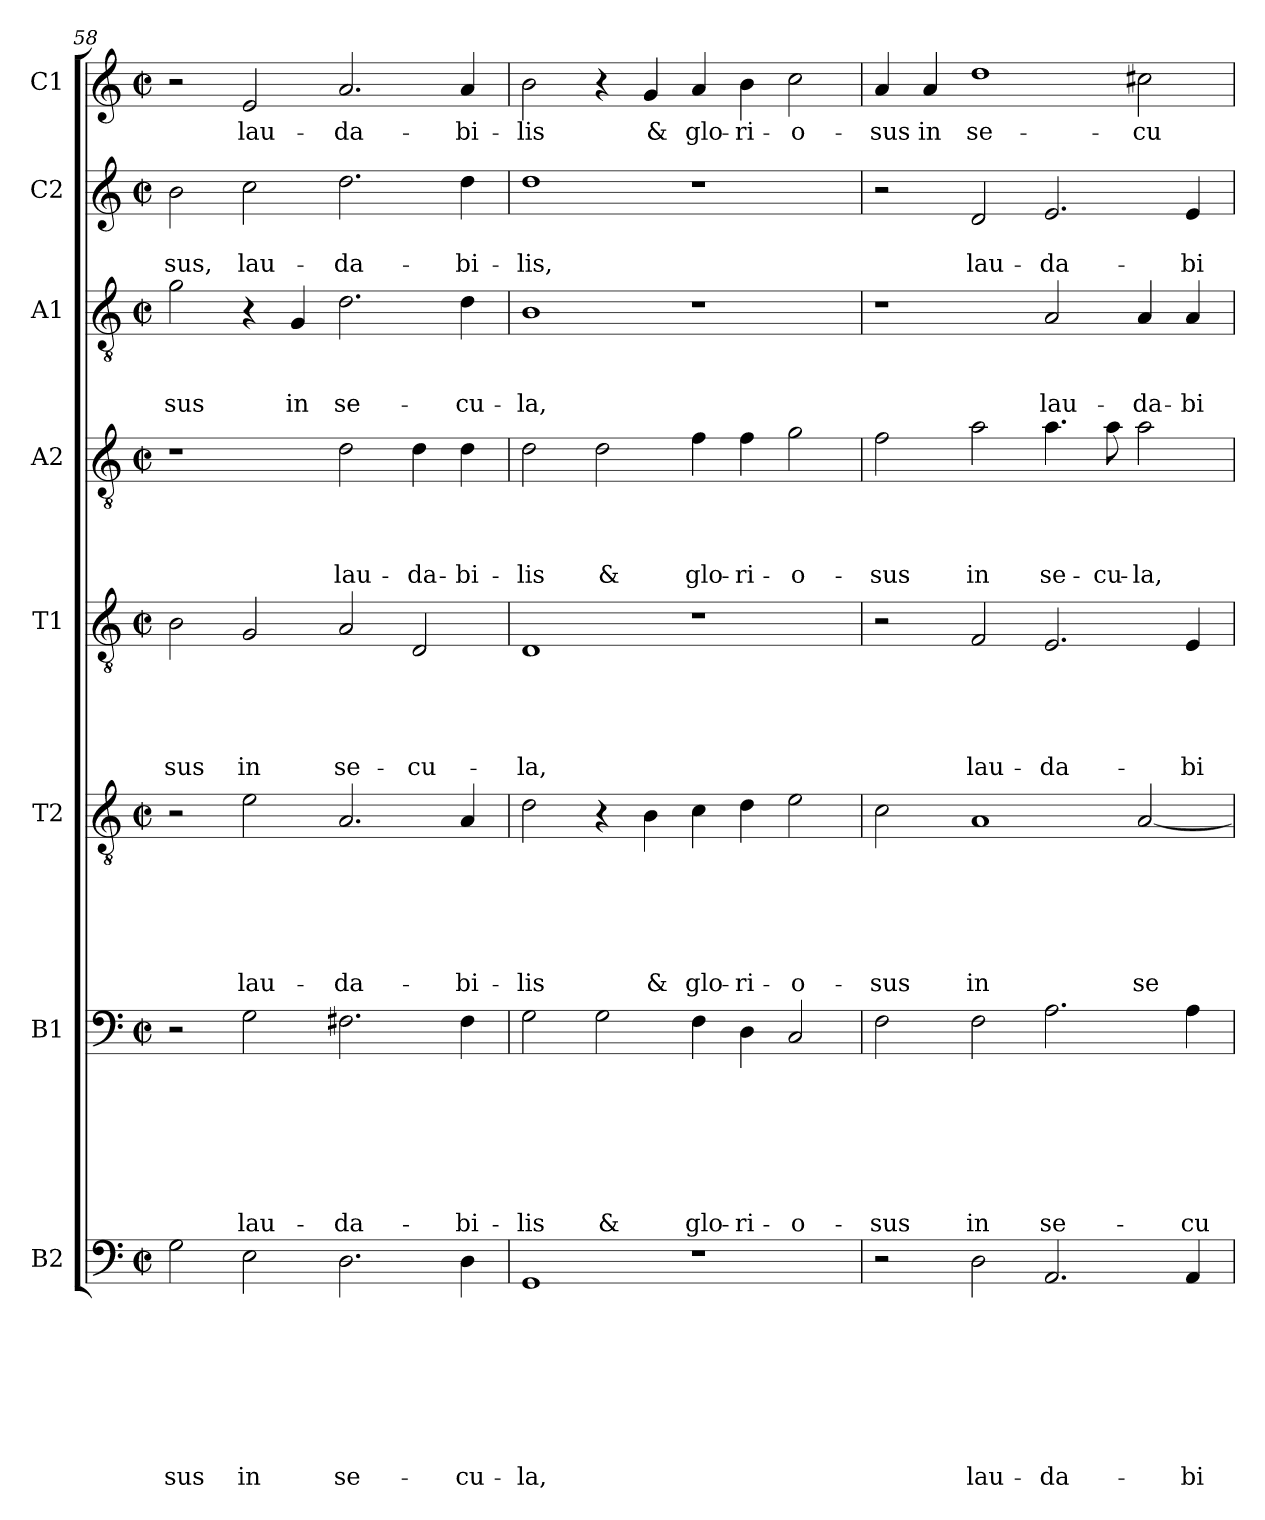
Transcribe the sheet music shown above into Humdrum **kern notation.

**kern	**text	**text	**text	**text	**text	**text	**text	**text	**kern	**text	**text	**text	**text	**text	**text	**text	**kern	**text	**text	**text	**text	**text	**text	**kern	**text	**text	**text	**text	**text	**kern	**text	**text	**text	**text	**kern	**text	**text	**text	**kern	**text	**text	**kern	**text
*part8	*part8	*part8	*part8	*part8	*part8	*part8	*part8	*part8	*part7	*part7	*part7	*part7	*part7	*part7	*part7	*part7	*part6	*part6	*part6	*part6	*part6	*part6	*part6	*part5	*part5	*part5	*part5	*part5	*part5	*part4	*part4	*part4	*part4	*part4	*part3	*part3	*part3	*part3	*part2	*part2	*part2	*part1	*part1
*staff8	*staff8	*staff8	*staff8	*staff8	*staff8	*staff8	*staff8	*staff8	*staff7	*staff7	*staff7	*staff7	*staff7	*staff7	*staff7	*staff7	*staff6	*staff6	*staff6	*staff6	*staff6	*staff6	*staff6	*staff5	*staff5	*staff5	*staff5	*staff5	*staff5	*staff4	*staff4	*staff4	*staff4	*staff4	*staff3	*staff3	*staff3	*staff3	*staff2	*staff2	*staff2	*staff1	*staff1
*I"B2	*	*	*	*	*	*	*	*	*I"B1	*	*	*	*	*	*	*	*I"T2	*	*	*	*	*	*	*I"T1	*	*	*	*	*	*I"A2	*	*	*	*	*I"A1	*	*	*	*I"C2	*	*	*I"C1	*
*clefF4	*	*	*	*	*	*	*	*	*clefF4	*	*	*	*	*	*	*	*clefGv2	*	*	*	*	*	*	*clefGv2	*	*	*	*	*	*clefGv2	*	*	*	*	*clefGv2	*	*	*	*clefG2	*	*	*clefG2	*
*k[]	*	*	*	*	*	*	*	*	*k[]	*	*	*	*	*	*	*	*k[]	*	*	*	*	*	*	*k[]	*	*	*	*	*	*k[]	*	*	*	*	*k[]	*	*	*	*k[]	*	*	*k[]	*
*C:	*	*	*	*	*	*	*	*	*C:	*	*	*	*	*	*	*	*C:	*	*	*	*	*	*	*C:	*	*	*	*	*	*C:	*	*	*	*	*C:	*	*	*	*C:	*	*	*C:	*
*M2/2	*	*	*	*	*	*	*	*	*M2/2	*	*	*	*	*	*	*	*M2/2	*	*	*	*	*	*	*M2/2	*	*	*	*	*	*M2/2	*	*	*	*	*M2/2	*	*	*	*M2/2	*	*	*M2/2	*
*met(c|)	*	*	*	*	*	*	*	*	*met(c|)	*	*	*	*	*	*	*	*met(c|)	*	*	*	*	*	*	*met(c|)	*	*	*	*	*	*met(c|)	*	*	*	*	*met(c|)	*	*	*	*met(c|)	*	*	*met(c|)	*
=58	=58	=58	=58	=58	=58	=58	=58	=58	=58	=58	=58	=58	=58	=58	=58	=58	=58	=58	=58	=58	=58	=58	=58	=58	=58	=58	=58	=58	=58	=58	=58	=58	=58	=58	=58	=58	=58	=58	=58	=58	=58	=58	=58
!	!	!	!	!	!	!	!	!LO:LY:b	!	!	!	!	!	!	!	!	!	!	!	!	!	!	!	!	!	!	!	!	!LO:LY:b	!	!	!	!	!	!	!	!	!LO:LY:b	!	!	!LO:LY:b	!	!
2G\	.	.	.	.	.	.	.	-sus	2r	.	.	.	.	.	.	.	2r	.	.	.	.	.	.	2B\	.	.	.	.	-sus	1r	.	.	.	.	2g\	.	.	-sus	2b\	.	-sus,	2r	.
!	!	!	!	!	!	!	!	!LO:LY:b	!	!	!	!	!	!	!	!LO:LY:b	!	!	!	!	!	!	!LO:LY:b	!	!	!	!	!	!LO:LY:b	!	!	!	!	!	!	!	!	!	!	!	!LO:LY:b	!	!LO:LY:b
2E\	.	.	.	.	.	.	.	in	2G\	.	.	.	.	.	.	lau-	2e\	.	.	.	.	.	lau-	2G/	.	.	.	.	in	.	.	.	.	.	4r	.	.	.	2cc\	.	lau-	2e/	lau-
!	!	!	!	!	!	!	!	!	!	!	!	!	!	!	!	!	!	!	!	!	!	!	!	!	!	!	!	!	!	!	!	!	!	!	!	!	!	!LO:LY:b	!	!	!	!	!
.	.	.	.	.	.	.	.	.	.	.	.	.	.	.	.	.	.	.	.	.	.	.	.	.	.	.	.	.	.	.	.	.	.	.	4G/	.	.	in	.	.	.	.	.
!	!	!	!	!	!	!	!	!LO:LY:b	!	!	!	!	!	!	!	!LO:LY:b	!	!	!	!	!	!	!LO:LY:b	!	!	!	!	!	!LO:LY:b	!	!	!	!	!LO:LY:b	!	!	!	!LO:LY:b	!	!	!LO:LY:b	!	!LO:LY:b
2.D\	.	.	.	.	.	.	.	se-	2.F#X\	.	.	.	.	.	.	-da-	2.A/	.	.	.	.	.	-da-	2A/	.	.	.	.	se-	2d\	.	.	.	lau-	2.d\	.	.	se-	2.dd\	.	-da-	2.a/	-da-
!	!	!	!	!	!	!	!	!	!	!	!	!	!	!	!	!	!	!	!	!	!	!	!	!	!	!	!	!	!LO:LY:b	!	!	!	!	!LO:LY:b	!	!	!	!	!	!	!	!	!
.	.	.	.	.	.	.	.	.	.	.	.	.	.	.	.	.	.	.	.	.	.	.	.	2D/	.	.	.	.	-cu-	4d\	.	.	.	-da-	.	.	.	.	.	.	.	.	.
!	!	!	!	!	!	!	!	!LO:LY:b	!	!	!	!	!	!	!	!LO:LY:b	!	!	!	!	!	!	!LO:LY:b	!	!	!	!	!	!	!	!	!	!	!LO:LY:b	!	!	!	!LO:LY:b	!	!	!LO:LY:b	!	!LO:LY:b
4D\	.	.	.	.	.	.	.	-cu-	4F#\	.	.	.	.	.	.	-bi-	4A/	.	.	.	.	.	-bi-	.	.	.	.	.	.	4d\	.	.	.	-bi-	4d\	.	.	-cu-	4dd\	.	-bi-	4a/	-bi-
!!LO:LB:g=z
=59	=59	=59	=59	=59	=59	=59	=59	=59	=59	=59	=59	=59	=59	=59	=59	=59	=59	=59	=59	=59	=59	=59	=59	=59	=59	=59	=59	=59	=59	=59	=59	=59	=59	=59	=59	=59	=59	=59	=59	=59	=59	=59	=59
!	!	!	!	!	!	!	!	!LO:LY:b	!	!	!	!	!	!	!	!LO:LY:b	!	!	!	!	!	!	!LO:LY:b	!	!	!	!	!	!LO:LY:b	!	!	!	!	!LO:LY:b	!	!	!	!LO:LY:b	!	!	!LO:LY:b	!	!LO:LY:b
1GG	.	.	.	.	.	.	.	-la,	2G\	.	.	.	.	.	.	-lis	2d\	.	.	.	.	.	-lis	1D	.	.	.	.	-la,	2d\	.	.	.	-lis	1B	.	.	-la,	1dd	.	-lis,	2b\	-lis
!	!	!	!	!	!	!	!	!	!	!	!	!	!	!	!	!LO:LY:b	!	!	!	!	!	!	!	!	!	!	!	!	!	!	!	!	!	!LO:LY:b	!	!	!	!	!	!	!	!	!
.	.	.	.	.	.	.	.	.	2G\	.	.	.	.	.	.	&	4r	.	.	.	.	.	.	.	.	.	.	.	.	2d\	.	.	.	&	.	.	.	.	.	.	.	4r	.
!	!	!	!	!	!	!	!	!	!	!	!	!	!	!	!	!	!	!	!	!	!	!	!LO:LY:b	!	!	!	!	!	!	!	!	!	!	!	!	!	!	!	!	!	!	!	!LO:LY:b
.	.	.	.	.	.	.	.	.	.	.	.	.	.	.	.	.	4B\	.	.	.	.	.	&	.	.	.	.	.	.	.	.	.	.	.	.	.	.	.	.	.	.	4g/	&
!	!	!	!	!	!	!	!	!	!	!	!	!	!	!	!	!LO:LY:b	!	!	!	!	!	!	!LO:LY:b	!	!	!	!	!	!	!	!	!	!	!LO:LY:b	!	!	!	!	!	!	!	!	!LO:LY:b
1r	.	.	.	.	.	.	.	.	4F\	.	.	.	.	.	.	glo-	4c\	.	.	.	.	.	glo-	1r	.	.	.	.	.	4f\	.	.	.	glo-	1r	.	.	.	1r	.	.	4a/	glo-
!	!	!	!	!	!	!	!	!	!	!	!	!	!	!	!	!LO:LY:b	!	!	!	!	!	!	!LO:LY:b	!	!	!	!	!	!	!	!	!	!	!LO:LY:b	!	!	!	!	!	!	!	!	!LO:LY:b
.	.	.	.	.	.	.	.	.	4D\	.	.	.	.	.	.	-ri-	4d\	.	.	.	.	.	-ri-	.	.	.	.	.	.	4f\	.	.	.	-ri-	.	.	.	.	.	.	.	4b\	-ri-
!	!	!	!	!	!	!	!	!	!	!	!	!	!	!	!	!LO:LY:b	!	!	!	!	!	!	!LO:LY:b	!	!	!	!	!	!	!	!	!	!	!LO:LY:b	!	!	!	!	!	!	!	!	!LO:LY:b
.	.	.	.	.	.	.	.	.	2C/	.	.	.	.	.	.	-o-	2e\	.	.	.	.	.	-o-	.	.	.	.	.	.	2g\	.	.	.	-o-	.	.	.	.	.	.	.	2cc\	-o-
=60	=60	=60	=60	=60	=60	=60	=60	=60	=60	=60	=60	=60	=60	=60	=60	=60	=60	=60	=60	=60	=60	=60	=60	=60	=60	=60	=60	=60	=60	=60	=60	=60	=60	=60	=60	=60	=60	=60	=60	=60	=60	=60	=60
!	!	!	!	!	!	!	!	!	!	!	!	!	!	!	!	!LO:LY:b	!	!	!	!	!	!	!LO:LY:b	!	!	!	!	!	!	!	!	!	!	!LO:LY:b	!	!	!	!	!	!	!	!	!LO:LY:b
2r	.	.	.	.	.	.	.	.	2F\	.	.	.	.	.	.	-sus	2c\	.	.	.	.	.	-sus	2r	.	.	.	.	.	2f\	.	.	.	-sus	1r	.	.	.	2r	.	.	4a/	-sus
!	!	!	!	!	!	!	!	!	!	!	!	!	!	!	!	!	!	!	!	!	!	!	!	!	!	!	!	!	!	!	!	!	!	!	!	!	!	!	!	!	!	!	!LO:LY:b
.	.	.	.	.	.	.	.	.	.	.	.	.	.	.	.	.	.	.	.	.	.	.	.	.	.	.	.	.	.	.	.	.	.	.	.	.	.	.	.	.	.	4a/	in
!	!	!	!	!	!	!	!	!LO:LY:b	!	!	!	!	!	!	!	!LO:LY:b	!	!	!	!	!	!	!LO:LY:b	!	!	!	!	!	!LO:LY:b	!	!	!	!	!LO:LY:b	!	!	!	!	!	!	!LO:LY:b	!	!LO:LY:b
2D\	.	.	.	.	.	.	.	lau-	2F\	.	.	.	.	.	.	in	1A	.	.	.	.	.	in	2F/	.	.	.	.	lau-	2a\	.	.	.	in	.	.	.	.	2d/	.	lau-	1dd	se-
!	!	!	!	!	!	!	!	!LO:LY:b	!	!	!	!	!	!	!	!LO:LY:b	!	!	!	!	!	!	!	!	!	!	!	!	!LO:LY:b	!	!	!	!	!LO:LY:b	!	!	!	!LO:LY:b	!	!	!LO:LY:b	!	!
2.AA/	.	.	.	.	.	.	.	-da-	2.A\	.	.	.	.	.	.	se-	.	.	.	.	.	.	.	2.E/	.	.	.	.	-da-	4.a\	.	.	.	se-	2A/	.	.	lau-	2.e/	.	-da-	.	.
!	!	!	!	!	!	!	!	!	!	!	!	!	!	!	!	!	!	!	!	!	!	!	!	!	!	!	!	!	!	!	!	!	!	!LO:LY:b	!	!	!	!	!	!	!	!	!
.	.	.	.	.	.	.	.	.	.	.	.	.	.	.	.	.	.	.	.	.	.	.	.	.	.	.	.	.	.	8a\	.	.	.	-cu-	.	.	.	.	.	.	.	.	.
!	!	!	!	!	!	!	!	!	!	!	!	!	!	!	!	!	!	!	!	!	!	!	!LO:LY:b	!	!	!	!	!	!	!	!	!	!	!LO:LY:b	!	!	!	!LO:LY:b	!	!	!	!	!LO:LY:b
.	.	.	.	.	.	.	.	.	.	.	.	.	.	.	.	.	[2A/	.	.	.	.	.	se-	.	.	.	.	.	.	2a\	.	.	.	-la,	4A/	.	.	-da-	.	.	.	2cc#X\	-cu-
!	!	!	!	!	!	!	!	!LO:LY:b	!	!	!	!	!	!	!	!LO:LY:b	!	!	!	!	!	!	!	!	!	!	!	!	!LO:LY:b	!	!	!	!	!	!	!	!	!LO:LY:b	!	!	!LO:LY:b	!	!
4AA/	.	.	.	.	.	.	.	-bi-	4A\	.	.	.	.	.	.	-cu-	.	.	.	.	.	.	.	4E/	.	.	.	.	-bi-	.	.	.	.	.	4A/	.	.	-bi-	4e/	.	-bi-	.	.
=	=	=	=	=	=	=	=	=	=	=	=	=	=	=	=	=	=	=	=	=	=	=	=	=	=	=	=	=	=	=	=	=	=	=	=	=	=	=	=	=	=	=	=
*-	*-	*-	*-	*-	*-	*-	*-	*-	*-	*-	*-	*-	*-	*-	*-	*-	*-	*-	*-	*-	*-	*-	*-	*-	*-	*-	*-	*-	*-	*-	*-	*-	*-	*-	*-	*-	*-	*-	*-	*-	*-	*-	*-
